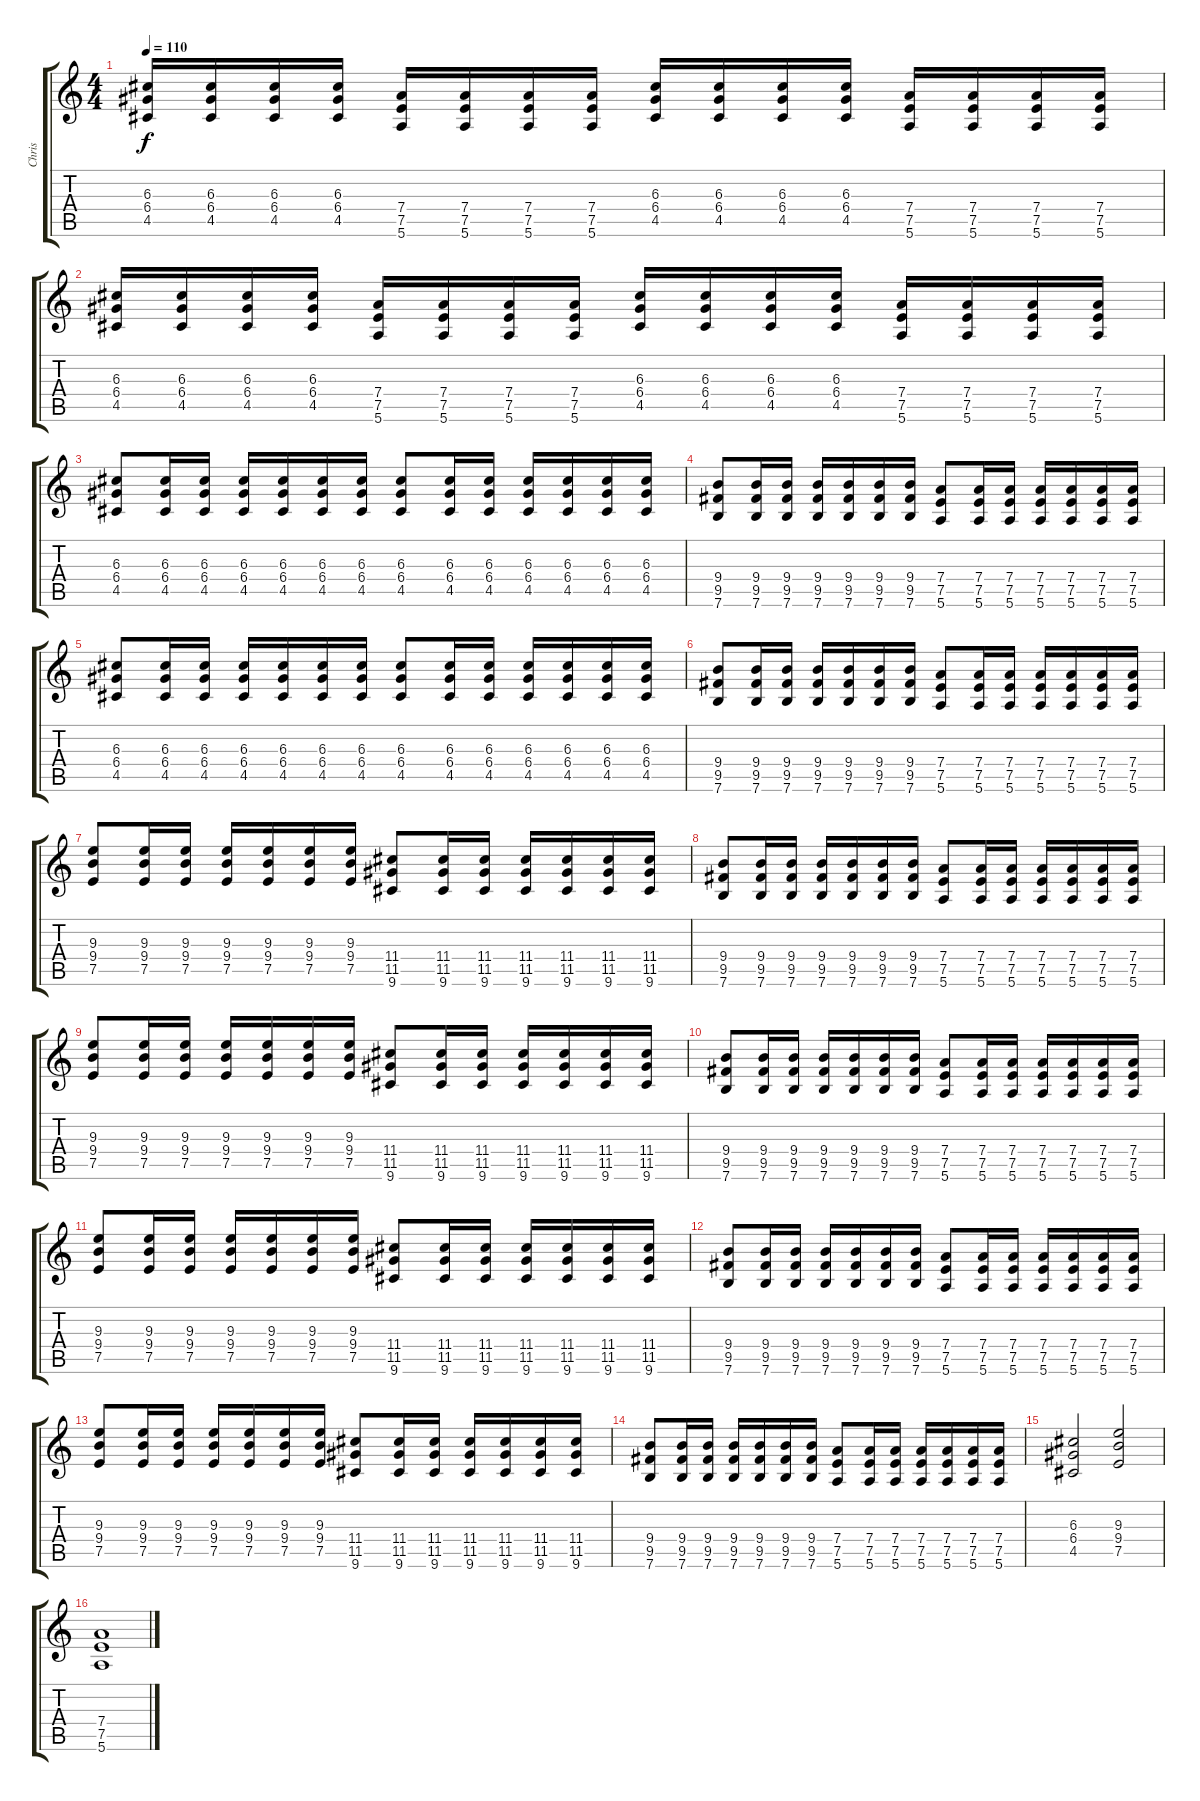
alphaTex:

\track ("Chris" "Chris") {instrument distortionguitar}
\staff {score tabs}
\tuning (E4 B3 G3 D3 A2 E2) {hide}
\ts (4 4)
\tempo 110
\clef g2
\ks c
(6.3 6.4 4.5).16{dy f} (6.3 6.4 4.5).16 (6.3 6.4 4.5).16 (6.3 6.4 4.5).16 (7.4 7.5 5.6).16 (7.4 7.5 5.6).16 (7.4 7.5 5.6).16 (7.4 7.5 5.6).16 (6.3 6.4 4.5).16 (6.3 6.4 4.5).16 (6.3 6.4 4.5).16 (6.3 6.4 4.5).16 (7.4 7.5 5.6).16 (7.4 7.5 5.6).16 (7.4 7.5 5.6).16 (7.4 7.5 5.6).16 |
(6.3 6.4 4.5).16 (6.3 6.4 4.5).16 (6.3 6.4 4.5).16 (6.3 6.4 4.5).16 (7.4 7.5 5.6).16 (7.4 7.5 5.6).16 (7.4 7.5 5.6).16 (7.4 7.5 5.6).16 (6.3 6.4 4.5).16 (6.3 6.4 4.5).16 (6.3 6.4 4.5).16 (6.3 6.4 4.5).16 (7.4 7.5 5.6).16 (7.4 7.5 5.6).16 (7.4 7.5 5.6).16 (7.4 7.5 5.6).16 |
(6.3 6.4 4.5).8 (6.3 6.4 4.5).16 (6.3 6.4 4.5).16 (6.3 6.4 4.5).16 (6.3 6.4 4.5).16 (6.3 6.4 4.5).16 (6.3 6.4 4.5).16 (6.3 6.4 4.5).8 (6.3 6.4 4.5).16 (6.3 6.4 4.5).16 (6.3 6.4 4.5).16 (6.3 6.4 4.5).16 (6.3 6.4 4.5).16 (6.3 6.4 4.5).16 |
(9.4 9.5 7.6).8 (9.4 9.5 7.6).16 (9.4 9.5 7.6).16 (9.4 9.5 7.6).16 (9.4 9.5 7.6).16 (9.4 9.5 7.6).16 (9.4 9.5 7.6).16 (7.4 7.5 5.6).8 (7.4 7.5 5.6).16 (7.4 7.5 5.6).16 (7.4 7.5 5.6).16 (7.4 7.5 5.6).16 (7.4 7.5 5.6).16 (7.4 7.5 5.6).16 |
(6.3 6.4 4.5).8 (6.3 6.4 4.5).16 (6.3 6.4 4.5).16 (6.3 6.4 4.5).16 (6.3 6.4 4.5).16 (6.3 6.4 4.5).16 (6.3 6.4 4.5).16 (6.3 6.4 4.5).8 (6.3 6.4 4.5).16 (6.3 6.4 4.5).16 (6.3 6.4 4.5).16 (6.3 6.4 4.5).16 (6.3 6.4 4.5).16 (6.3 6.4 4.5).16 |
(9.4 9.5 7.6).8 (9.4 9.5 7.6).16 (9.4 9.5 7.6).16 (9.4 9.5 7.6).16 (9.4 9.5 7.6).16 (9.4 9.5 7.6).16 (9.4 9.5 7.6).16 (7.4 7.5 5.6).8 (7.4 7.5 5.6).16 (7.4 7.5 5.6).16 (7.4 7.5 5.6).16 (7.4 7.5 5.6).16 (7.4 7.5 5.6).16 (7.4 7.5 5.6).16 |
(9.3 9.4 7.5).8 (9.3 9.4 7.5).16 (9.3 9.4 7.5).16 (9.3 9.4 7.5).16 (9.3 9.4 7.5).16 (9.3 9.4 7.5).16 (9.3 9.4 7.5).16 (11.4 11.5 9.6).8 (11.4 11.5 9.6).16 (11.4 11.5 9.6).16 (11.4 11.5 9.6).16 (11.4 11.5 9.6).16 (11.4 11.5 9.6).16 (11.4 11.5 9.6).16 |
(9.4 9.5 7.6).8 (9.4 9.5 7.6).16 (9.4 9.5 7.6).16 (9.4 9.5 7.6).16 (9.4 9.5 7.6).16 (9.4 9.5 7.6).16 (9.4 9.5 7.6).16 (7.4 7.5 5.6).8 (7.4 7.5 5.6).16 (7.4 7.5 5.6).16 (7.4 7.5 5.6).16 (7.4 7.5 5.6).16 (7.4 7.5 5.6).16 (7.4 7.5 5.6).16 |
(9.3 9.4 7.5).8 (9.3 9.4 7.5).16 (9.3 9.4 7.5).16 (9.3 9.4 7.5).16 (9.3 9.4 7.5).16 (9.3 9.4 7.5).16 (9.3 9.4 7.5).16 (11.4 11.5 9.6).8 (11.4 11.5 9.6).16 (11.4 11.5 9.6).16 (11.4 11.5 9.6).16 (11.4 11.5 9.6).16 (11.4 11.5 9.6).16 (11.4 11.5 9.6).16 |
(9.4 9.5 7.6).8 (9.4 9.5 7.6).16 (9.4 9.5 7.6).16 (9.4 9.5 7.6).16 (9.4 9.5 7.6).16 (9.4 9.5 7.6).16 (9.4 9.5 7.6).16 (7.4 7.5 5.6).8 (7.4 7.5 5.6).16 (7.4 7.5 5.6).16 (7.4 7.5 5.6).16 (7.4 7.5 5.6).16 (7.4 7.5 5.6).16 (7.4 7.5 5.6).16 |
(9.3 9.4 7.5).8 (9.3 9.4 7.5).16 (9.3 9.4 7.5).16 (9.3 9.4 7.5).16 (9.3 9.4 7.5).16 (9.3 9.4 7.5).16 (9.3 9.4 7.5).16 (11.4 11.5 9.6).8 (11.4 11.5 9.6).16 (11.4 11.5 9.6).16 (11.4 11.5 9.6).16 (11.4 11.5 9.6).16 (11.4 11.5 9.6).16 (11.4 11.5 9.6).16 |
(9.4 9.5 7.6).8 (9.4 9.5 7.6).16 (9.4 9.5 7.6).16 (9.4 9.5 7.6).16 (9.4 9.5 7.6).16 (9.4 9.5 7.6).16 (9.4 9.5 7.6).16 (7.4 7.5 5.6).8 (7.4 7.5 5.6).16 (7.4 7.5 5.6).16 (7.4 7.5 5.6).16 (7.4 7.5 5.6).16 (7.4 7.5 5.6).16 (7.4 7.5 5.6).16 |
(9.3 9.4 7.5).8 (9.3 9.4 7.5).16 (9.3 9.4 7.5).16 (9.3 9.4 7.5).16 (9.3 9.4 7.5).16 (9.3 9.4 7.5).16 (9.3 9.4 7.5).16 (11.4 11.5 9.6).8 (11.4 11.5 9.6).16 (11.4 11.5 9.6).16 (11.4 11.5 9.6).16 (11.4 11.5 9.6).16 (11.4 11.5 9.6).16 (11.4 11.5 9.6).16 |
(9.4 9.5 7.6).8 (9.4 9.5 7.6).16 (9.4 9.5 7.6).16 (9.4 9.5 7.6).16 (9.4 9.5 7.6).16 (9.4 9.5 7.6).16 (9.4 9.5 7.6).16 (7.4 7.5 5.6).8 (7.4 7.5 5.6).16 (7.4 7.5 5.6).16 (7.4 7.5 5.6).16 (7.4 7.5 5.6).16 (7.4 7.5 5.6).16 (7.4 7.5 5.6).16 |
(6.3 6.4 4.5).2 (9.3 9.4 7.5).2 |
(7.4 7.5 5.6).1
